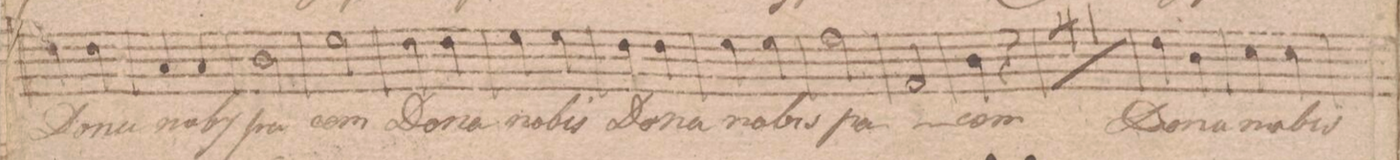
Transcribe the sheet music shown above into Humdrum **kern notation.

**kern	**text
*I"Basso.	*
*clefF4	*
*k[f#c#]	*
*M2/4	*
4F#\	Do-
4F#\	-na
=79	=79
4C#/	no-
4C#/	-biʃ
=80	=80
2D\	pa-
=81	=81
2G\	-cem
=82	=82
4F#\	Do-
4F#\	-na
=83	=83
4G\	no-
4G\	-bis
=84	=84
4F#\	Do-
4F#\	-na
=85	=85
4G\	no-
4G\	-bis
=86	=86
2A\	pa-
=87	=87
2AA/	.
=88	=88
4D\	-cem
4r	.
=89	=89
2r	.
=90	=90
2r	.
=91	=91
2r	.
=92	=92
2r	.
=93	=93
2r	.
=94	=94
2r	.
=95	=95
2r	.
=96	=96
2r	.
=97	=97
2r	.
=98	=98
2r	.
=99	=99
2r	.
=100	=100
2r	.
=101	=101
2r	.
=102	=102
2r	.
=103	=103
2r	.
=104	=104
2r	.
=105	=105
2r	.
=106	=106
2r	.
=107	=107
2r	.
=108	=108
2r	.
=109	=109
2r	.
=110	=110
2r	.
=111	=111
2r	.
=112	=112
2r	.
=113	=113
2r	.
=114	=114
2r	.
=115	=115
2r	.
=116	=116
2r	.
=117	=117
2r	.
=118	=118
2r	.
=119	=119
2r	.
=120	=120
2r	.
=121	=121
2r	.
=122	=122
2r	.
=123	=123
2r	.
=124	=124
2r	.
=125	=125
2r	.
=126	=126
2r	.
=127	=127
2r	.
=128	=128
2r	.
=129	=129
2r	.
=130	=130
4F#\	Do-
4D\	-na
=131	=131
4E\	no-
4E\	-bis
=132	=132
*-	*-
